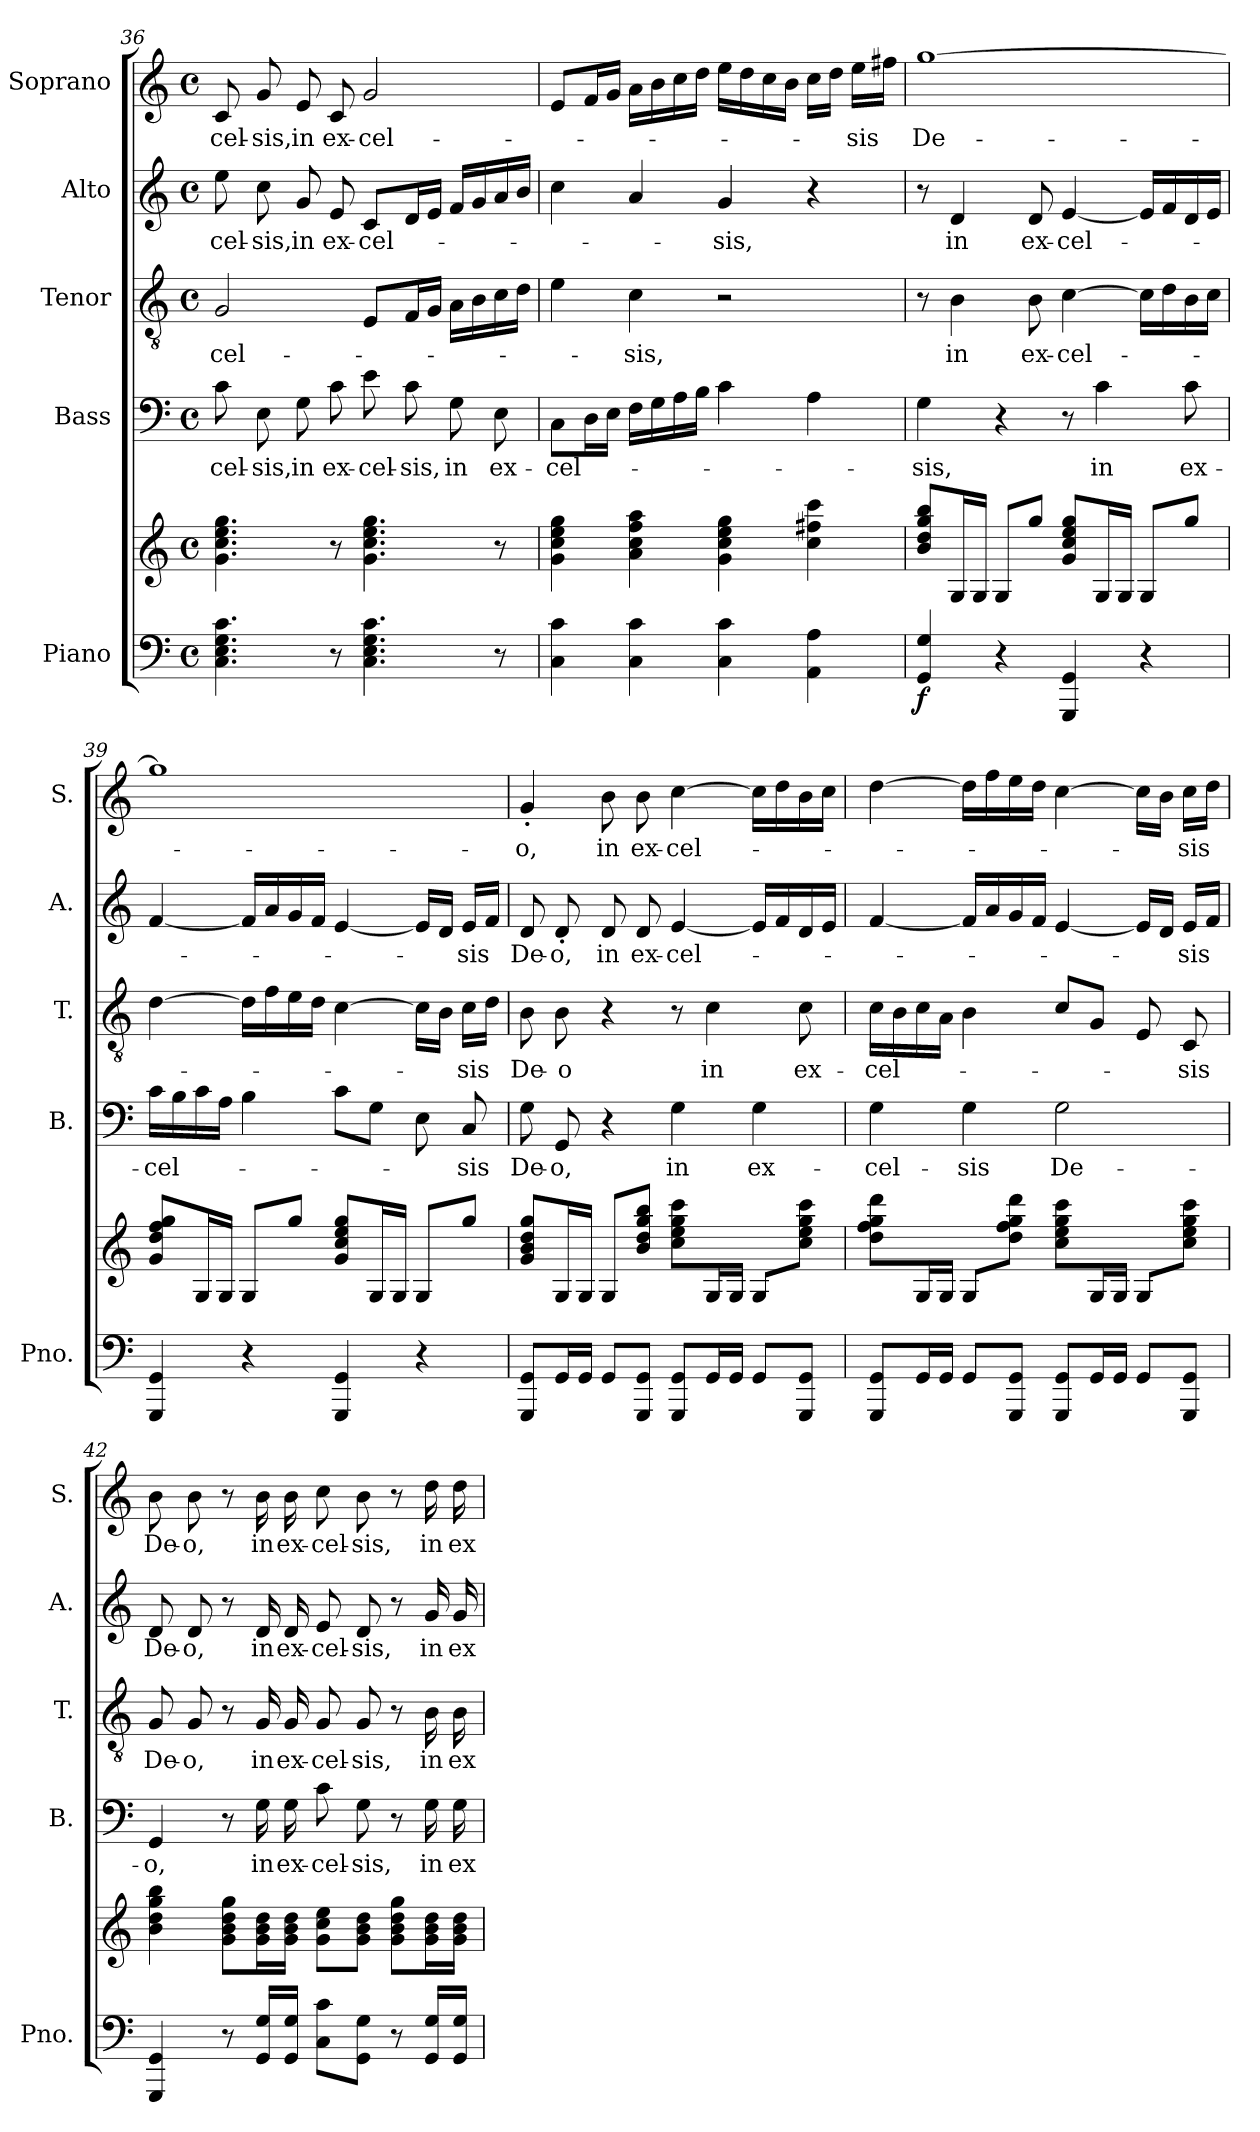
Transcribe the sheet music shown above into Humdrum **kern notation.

**kern	**kern	**dynam	**kern	**text	**kern	**text	**kern	**text	**kern	**text
*part5	*part5	*part5	*part4	*part4	*part3	*part3	*part2	*part2	*part1	*part1
*staff6	*staff5	*staff5/6	*staff4	*staff4	*staff3	*staff3	*staff2	*staff2	*staff1	*staff1
*I"Piano	*	*	*I"Bass	*	*I"Tenor	*	*I"Alto	*	*I"Soprano	*
*I'Pno.	*	*	*I'B.	*	*I'T.	*	*I'A.	*	*I'S.	*
!!LO:LB:g=z
*clefF4	*clefG2	*	*clefF4	*	*clefGv2	*	*clefG2	*	*clefG2	*
*k[]	*k[]	*	*k[]	*	*k[]	*	*k[]	*	*k[]	*
*M4/4	*M4/4	*	*M4/4	*	*M4/4	*	*M4/4	*	*M4/4	*
*met(c)	*met(c)	*	*met(c)	*	*met(c)	*	*met(c)	*	*met(c)	*
=36	=36	=36	=36	=36	=36	=36	=36	=36	=36	=36
!	!	!	!	!LO:LY:b	!	!LO:LY:b	!	!LO:LY:b	!	!LO:LY:b
4.C\ 4.E\ 4.G\ 4.c\	4.g\ 4.cc\ 4.ee\ 4.gg\	.	8c\	-cel-	2G/	-cel-	8ee\	-cel-	8c/	-cel-
!	!	!	!	!LO:LY:b	!	!	!	!LO:LY:b	!	!LO:LY:b
.	.	.	8E\	-sis,	.	.	8cc\	-sis,	8g/	-sis,
!	!	!	!	!LO:LY:b	!	!	!	!LO:LY:b	!	!LO:LY:b
.	.	.	8G\	in	.	.	8g/	in	8e/	in
!	!	!	!	!LO:LY:b	!	!	!	!LO:LY:b	!	!LO:LY:b
8r	8r	.	8c\	ex-	.	.	8e/	ex-	8c/	ex-
!	!	!	!	!LO:LY:b	!	!	!	!LO:LY:b	!	!LO:LY:b
4.C\ 4.E\ 4.G\ 4.c\	4.g\ 4.cc\ 4.ee\ 4.gg\	.	8e\	-cel-	8E/L	.	8c/L	-cel-	2g/	-cel-
!	!	!	!	!LO:LY:b	!	!	!	!	!	!
.	.	.	8c\	-sis,	16F/L	.	16d/L	.	.	.
.	.	.	.	.	16G/JJ	.	16e/JJ	.	.	.
!	!	!	!	!LO:LY:b	!	!	!	!	!	!
.	.	.	8G\	in	16A\LL	.	16f/LL	.	.	.
.	.	.	.	.	16B\	.	16g/	.	.	.
!	!	!	!	!LO:LY:b	!	!	!	!	!	!
8r	8r	.	8E\	ex-	16c\	.	16a/	.	.	.
.	.	.	.	.	16d\JJ	.	16b/JJ	.	.	.
=37	=37	=37	=37	=37	=37	=37	=37	=37	=37	=37
!	!	!	!	!LO:LY:b	!	!	!	!	!	!
4C\ 4c\	4g\ 4cc\ 4ee\ 4gg\	.	8C\L	-cel-	4e\	.	4cc\	.	8e/L	.
.	.	.	16D\L	.	.	.	.	.	16f/L	.
.	.	.	16E\JJ	.	.	.	.	.	16g/JJ	.
!	!	!	!	!	!	!LO:LY:b	!	!	!	!
4C\ 4c\	4a\ 4cc\ 4ff\ 4aa\	.	16F\LL	.	4c\	-sis,	4a/	.	16a\LL	.
.	.	.	16G\	.	.	.	.	.	16b\	.
.	.	.	16A\	.	.	.	.	.	16cc\	.
.	.	.	16B\JJ	.	.	.	.	.	16dd\JJ	.
!	!	!	!	!	!	!	!	!LO:LY:b	!	!
4C\ 4c\	4g\ 4cc\ 4ee\ 4gg\	.	4c\	.	2r	.	4g/	-sis,	16ee\LL	.
.	.	.	.	.	.	.	.	.	16dd\	.
.	.	.	.	.	.	.	.	.	16cc\	.
.	.	.	.	.	.	.	.	.	16b\JJ	.
4AA\ 4A\	4cc\ 4ff#X\ 4ccc\	.	4A\	.	.	.	4r	.	16cc\LL	.
.	.	.	.	.	.	.	.	.	16dd\JJ	.
!	!	!	!	!	!	!	!	!	!	!LO:LY:b
.	.	.	.	.	.	.	.	.	16ee\LL	-sis
.	.	.	.	.	.	.	.	.	16ff#X\JJ	.
=38	=38	=38	=38	=38	=38	=38	=38	=38	=38	=38
!	!	!LO:DY:b=2	!	!LO:LY:b	!	!	!	!	!	!LO:LY:b
4GG/ 4G/	8b/ 8dd/ 8gg/ 8bb/L	f	4G\	-sis,	8r	.	8r	.	[1gg	De-
!	!	!	!	!	!	!LO:LY:b	!	!LO:LY:b	!	!
.	16G/L	.	.	.	4B\	in	4d/	in	.	.
.	16G/JJ	.	.	.	.	.	.	.	.	.
4r	8G/L	.	4r	.	.	.	.	.	.	.
!	!	!	!	!	!	!LO:LY:b	!	!LO:LY:b	!	!
.	8gg/J	.	.	.	8B\	ex-	8d/	ex-	.	.
!	!	!	!	!	!	!LO:LY:b	!	!LO:LY:b	!	!
4GGG/ 4GG/	8g/ 8cc/ 8ee/ 8gg/L	.	8r	.	[4c\	-cel-	[4e/	-cel-	.	.
!	!	!	!	!LO:LY:b	!	!	!	!	!	!
.	16G/L	.	4c\	in	.	.	.	.	.	.
.	16G/JJ	.	.	.	.	.	.	.	.	.
4r	8G/L	.	.	.	16c\LL]	.	16e/LL]	.	.	.
.	.	.	.	.	16d\	.	16f/	.	.	.
!	!	!	!	!LO:LY:b	!	!	!	!	!	!
.	8gg/J	.	8c\	ex-	16B\	.	16d/	.	.	.
.	.	.	.	.	16c\JJ	.	16e/JJ	.	.	.
!!LO:PB:g=z
=39	=39	=39	=39	=39	=39	=39	=39	=39	=39	=39
!	!	!	!	!LO:LY:b	!	!	!	!	!	!
4GGG/ 4GG/	8g/ 8dd/ 8ff/ 8gg/L	.	16c\LL	-cel-	[4d\	.	[4f/	.	1gg]	.
.	.	.	16B\	.	.	.	.	.	.	.
.	16G/L	.	16c\	.	.	.	.	.	.	.
.	16G/JJ	.	16A\JJ	.	.	.	.	.	.	.
4r	8G/L	.	4B\	.	16d\LL]	.	16f/LL]	.	.	.
.	.	.	.	.	16f\	.	16a/	.	.	.
.	8gg/J	.	.	.	16e\	.	16g/	.	.	.
.	.	.	.	.	16d\JJ	.	16f/JJ	.	.	.
4GGG/ 4GG/	8g/ 8cc/ 8ee/ 8gg/L	.	8c\L	.	[4c\	.	[4e/	.	.	.
.	16G/L	.	8G\J	.	.	.	.	.	.	.
.	16G/JJ	.	.	.	.	.	.	.	.	.
4r	8G/L	.	8E\	.	16c\LL]	.	16e/LL]	.	.	.
.	.	.	.	.	16B\JJ	.	16d/JJ	.	.	.
!	!	!	!	!LO:LY:b	!	!LO:LY:b	!	!LO:LY:b	!	!
.	8gg/J	.	8C/	-sis	16c\LL	-sis	16e/LL	-sis	.	.
.	.	.	.	.	16d\JJ	.	16f/JJ	.	.	.
=40	=40	=40	=40	=40	=40	=40	=40	=40	=40	=40
!	!	!	!	!LO:LY:b	!	!LO:LY:b	!	!LO:LY:b	!	!LO:LY:b
8GGG/ 8GG/L	8g/ 8b/ 8dd/ 8gg/L	.	8G\	De-	8B\	De-	8d/	De-	4g'/	-o,
!	!	!	!	!LO:LY:b	!	!LO:LY:b	!	!LO:LY:b	!	!
16GG/L	16G/L	.	8GG/	-o,	8B\	-o	8d'/	-o,	.	.
16GG/JJ	16G/JJ	.	.	.	.	.	.	.	.	.
!	!	!	!	!	!	!	!	!LO:LY:b	!	!LO:LY:b
8GG/L	8G/L	.	4r	.	4r	.	8d/	in	8b\	in
!	!	!	!	!	!	!	!	!LO:LY:b	!	!LO:LY:b
8GGG/ 8GG/J	8b/ 8dd/ 8gg/ 8bb/J	.	.	.	.	.	8d/	ex-	8b\	ex-
!	!	!	!	!LO:LY:b	!	!	!	!LO:LY:b	!	!LO:LY:b
8GGG/ 8GG/L	8cc\ 8ee\ 8gg\ 8ccc\L	.	4G\	in	8r	.	[4e/	-cel-	[4cc\	-cel-
!	!	!	!	!	!	!LO:LY:b	!	!	!	!
16GG/L	16G/L	.	.	.	4c\	in	.	.	.	.
16GG/JJ	16G/JJ	.	.	.	.	.	.	.	.	.
!	!	!	!	!LO:LY:b	!	!	!	!	!	!
8GG/L	8G/L	.	4G\	ex-	.	.	16e/LL]	.	16cc\LL]	.
.	.	.	.	.	.	.	16f/	.	16dd\	.
!	!	!	!	!	!	!LO:LY:b	!	!	!	!
8GGG/ 8GG/J	8cc\ 8ee\ 8gg\ 8ccc\J	.	.	.	8c\	ex-	16d/	.	16b\	.
.	.	.	.	.	.	.	16e/JJ	.	16cc\JJ	.
=41	=41	=41	=41	=41	=41	=41	=41	=41	=41	=41
!	!	!	!	!LO:LY:b	!	!LO:LY:b	!	!	!	!
8GGG/ 8GG/L	8dd\ 8ff\ 8gg\ 8ddd\L	.	4G\	-cel-	16c\LL	-cel-	[4f/	.	[4dd\	.
.	.	.	.	.	16B\	.	.	.	.	.
16GG/L	16G/L	.	.	.	16c\	.	.	.	.	.
16GG/JJ	16G/JJ	.	.	.	16A\JJ	.	.	.	.	.
!	!	!	!	!LO:LY:b	!	!	!	!	!	!
8GG/L	8G/L	.	4G\	-sis	4B\	.	16f/LL]	.	16dd\LL]	.
.	.	.	.	.	.	.	16a/	.	16ff\	.
8GGG/ 8GG/J	8dd\ 8ff\ 8gg\ 8ddd\J	.	.	.	.	.	16g/	.	16ee\	.
.	.	.	.	.	.	.	16f/JJ	.	16dd\JJ	.
!	!	!	!	!LO:LY:b	!	!	!	!	!	!
8GGG/ 8GG/L	8cc\ 8ee\ 8gg\ 8ccc\L	.	2G\	De-	8c/L	.	[4e/	.	[4cc\	.
16GG/L	16G/L	.	.	.	8G/J	.	.	.	.	.
16GG/JJ	16G/JJ	.	.	.	.	.	.	.	.	.
8GG/L	8G/L	.	.	.	8E/	.	16e/LL]	.	16cc\LL]	.
.	.	.	.	.	.	.	16d/JJ	.	16b\JJ	.
!	!	!	!	!	!	!LO:LY:b	!	!LO:LY:b	!	!LO:LY:b
8GGG/ 8GG/J	8cc\ 8ee\ 8gg\ 8ccc\J	.	.	.	8C/	-sis	16e/LL	-sis	16cc\LL	-sis
.	.	.	.	.	.	.	16f/JJ	.	16dd\JJ	.
!!LO:LB:g=z
=42	=42	=42	=42	=42	=42	=42	=42	=42	=42	=42
!	!	!	!	!LO:LY:b	!	!LO:LY:b	!	!LO:LY:b	!	!LO:LY:b
4GGG/ 4GG/	4b\ 4dd\ 4gg\ 4bb\	.	4GG/	-o,	8G/	De-	8d/	De-	8b\	De-
!	!	!	!	!	!	!LO:LY:b	!	!LO:LY:b	!	!LO:LY:b
.	.	.	.	.	8G/	-o,	8d/	-o,	8b\	-o,
8r	8g\ 8b\ 8dd\ 8gg\L	.	8r	.	8r	.	8r	.	8r	.
!	!	!	!	!LO:LY:b	!	!LO:LY:b	!	!LO:LY:b	!	!LO:LY:b
16GG/ 16G/LL	16g\ 16b\ 16dd\L	.	16G\	in	16G/	in	16d/	in	16b\	in
!	!	!	!	!LO:LY:b	!	!LO:LY:b	!	!LO:LY:b	!	!LO:LY:b
16GG/ 16G/JJ	16g\ 16b\ 16dd\JJ	.	16G\	ex-	16G/	ex-	16d/	ex-	16b\	ex-
!	!	!	!	!LO:LY:b	!	!LO:LY:b	!	!LO:LY:b	!	!LO:LY:b
8C\ 8c\L	8g\ 8cc\ 8ee\L	.	8c\	-cel-	8G/	-cel-	8e/	-cel-	8cc\	-cel-
!	!	!	!	!LO:LY:b	!	!LO:LY:b	!	!LO:LY:b	!	!LO:LY:b
8GG\ 8G\J	8g\ 8b\ 8dd\J	.	8G\	-sis,	8G/	-sis,	8d/	-sis,	8b\	-sis,
8r	8g\ 8b\ 8dd\ 8gg\L	.	8r	.	8r	.	8r	.	8r	.
!	!	!	!	!LO:LY:b	!	!LO:LY:b	!	!LO:LY:b	!	!LO:LY:b
16GG/ 16G/LL	16g\ 16b\ 16dd\L	.	16G\	in	16B\	in	16g/	in	16dd\	in
!	!	!	!	!LO:LY:b	!	!LO:LY:b	!	!LO:LY:b	!	!LO:LY:b
16GG/ 16G/JJ	16g\ 16b\ 16dd\JJ	.	16G\	ex-	16B\	ex-	16g/	ex-	16dd\	ex-
=	=	=	=	=	=	=	=	=	=	=
*-	*-	*-	*-	*-	*-	*-	*-	*-	*-	*-
